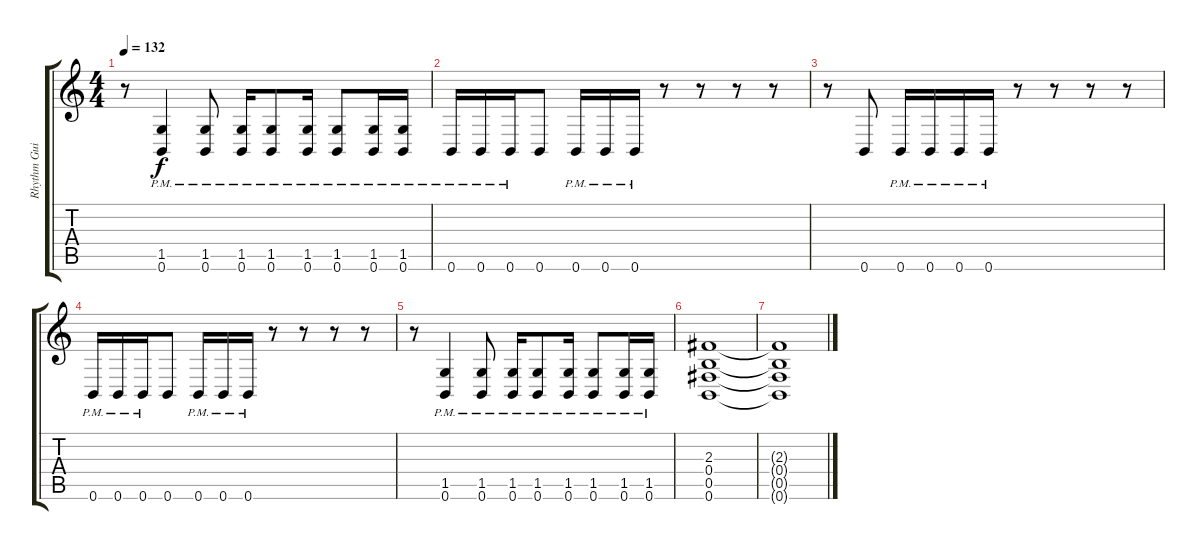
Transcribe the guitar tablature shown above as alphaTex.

\track ("Rhythm Guitar 2" "Rhythm Gui") {instrument distortionguitar}
\staff {score tabs}
\tuning (Db4 Ab3 E3 B2 Gb2 B1) {hide}
\ts (4 4)
\tempo 132
\clef g2
\ks c
r.8{dy f} (1.5{pm} 0.6{pm}).4 (1.5{pm} 0.6{pm}).8 (1.5{pm} 0.6{pm}).16 (1.5{pm} 0.6{pm}).8 (1.5{pm} 0.6{pm}).16 (1.5{pm} 0.6{pm}).8 (1.5{pm} 0.6{pm}).16 (1.5{pm} 0.6{pm}).16 |
0.6{pm}.16 0.6{pm}.16 0.6{pm}.16 0.6.8 0.6{pm}.16 0.6{pm}.16 0.6{pm}.16 r.8 r.8 r.8 r.8 |
r.8 0.6.8 0.6{pm}.16 0.6{pm}.16 0.6{pm}.16 0.6{pm}.16 r.8 r.8 r.8 r.8 |
0.6{pm}.16 0.6{pm}.16 0.6{pm}.16 0.6.8 0.6{pm}.16 0.6{pm}.16 0.6{pm}.16 r.8 r.8 r.8 r.8 |
r.8 (1.5{pm} 0.6{pm}).4 (1.5{pm} 0.6{pm}).8 (1.5{pm} 0.6{pm}).16 (1.5{pm} 0.6{pm}).8 (1.5{pm} 0.6{pm}).16 (1.5{pm} 0.6{pm}).8 (1.5{pm} 0.6{pm}).16 (1.5{pm} 0.6{pm}).16 |
(2.3 0.4 0.5 0.6).1 |
(2.3{t} 0.4{t} 0.5{t} 0.6{t}).1
